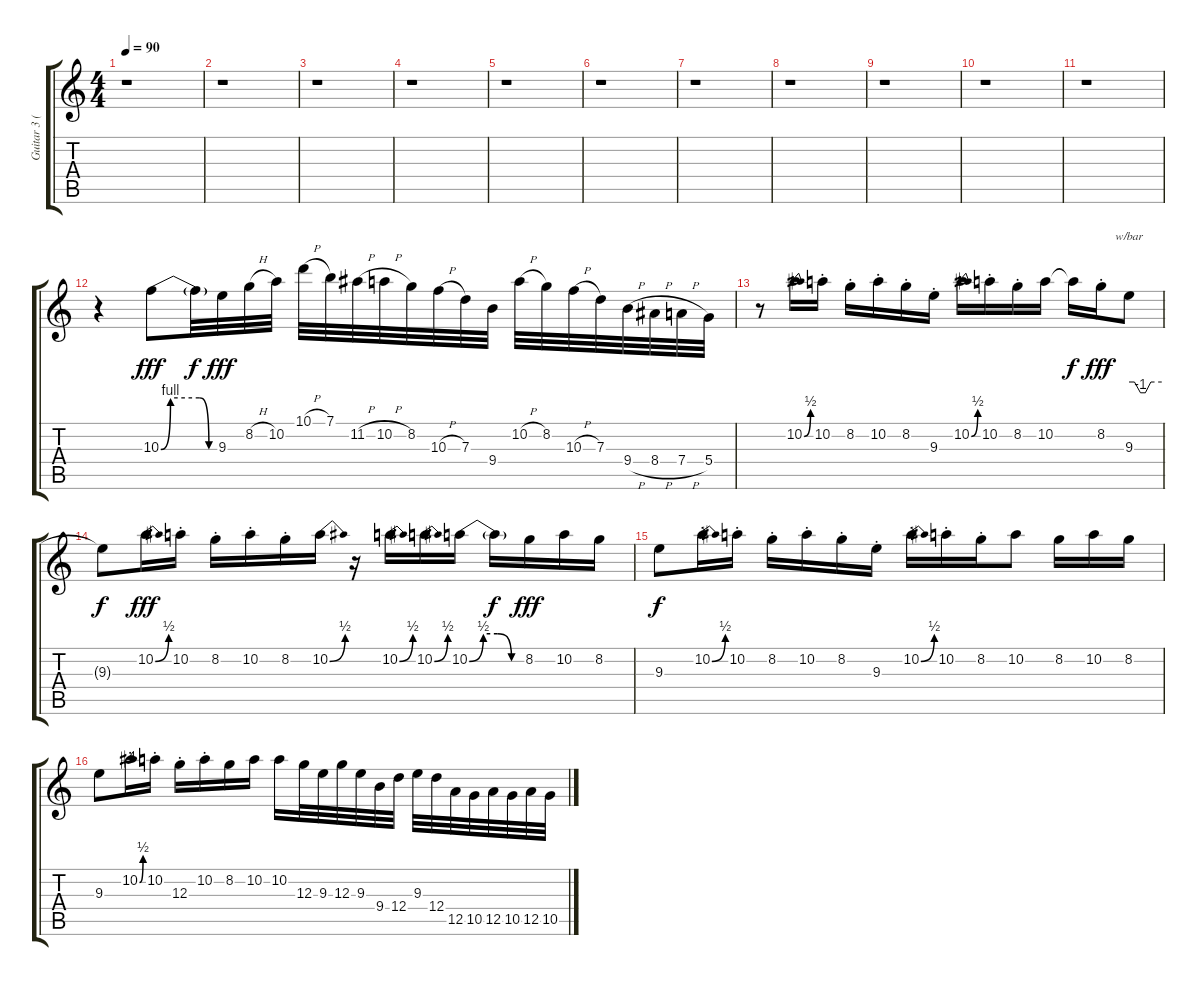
\track ("Guitar 3 (Lead 1)" "Guitar 3 (") {instrument distortionguitar}
\staff {score tabs}
\tuning (E4 B3 G3 D3 A2 E2) {hide}
\ts (4 4)
\tempo 90
\clef g2
\ks c
r.1{dy fff} |
r.1 |
r.1 |
r.1 |
r.1 |
r.1 |
r.1 |
r.1 |
r.1 |
r.1 |
r.1 |
r.4 10.3{be (custom 0 0 10 4 40 4 50 0 60 0)}.8 10.3{t}.32{dy f} 9.3.32{dy fff} 8.2{h}.32 10.2.32 10.1{h}.32 7.1.32 11.2{h}.32 10.2{h}.32 8.2.32 10.3{h}.32 7.3.32 9.4.32 10.2{h}.32 8.2.32 10.3{h}.32 7.3.32 9.4{h}.32 8.4{h}.32 7.4{h}.32 5.4.32 |
r.8 10.2{be (bend 0 0 60 2)}.16 10.2{st}.16 8.2{st}.16 10.2{st}.16 8.2{st}.16 9.3{st}.16 10.2{be (bend 0 0 60 2)}.16 10.2{st}.16 8.2{st}.16 10.2.16 10.2{t}.16{dy f} 8.2{st}.16{dy fff} 9.3.8{tbe (custom default 0 0 10 0 21 -4 30 -4 40 0 60 0)} |
9.3{t}.8{dy f} 10.2{be (bend 0 0 60 2)}.16{dy fff} 10.2{st}.16 8.2{st}.16 10.2{st}.16 8.2{st}.16 10.2{be (bend 0 0 60 2)}.16 r.16 10.2{be (bend 0 0 60 2)}.16 10.2{be (bend 0 0 60 2)}.16 10.2{be (custom 0 0 15 2 30 2 45 0 60 0)}.16 10.2{t}.16{dy f} 8.2.16{dy fff} 10.2.16 8.2.16 |
9.3.8{dy f} 10.2{be (bend 0 0 60 2) st}.16 10.2{st}.16 8.2{st}.16 10.2{st}.16 8.2{st}.16 9.3{st}.16 10.2{be (bend 0 0 60 2) st}.16 10.2{st}.16 8.2{st}.16 10.2.8 8.2.16 10.2.16 8.2.16 |
9.3.8 10.2{be (bend 0 0 60 2) st}.16 10.2{st}.16 12.3{st}.16 10.2{st}.16 8.2.16 10.2.16 10.2.16 12.3.32 9.3.32 12.3.32 9.3.32 9.4.32 12.4.32 9.3.32 12.4.32 12.5.32 10.5.32 12.5.32 10.5.32 12.5.32 10.5.32
